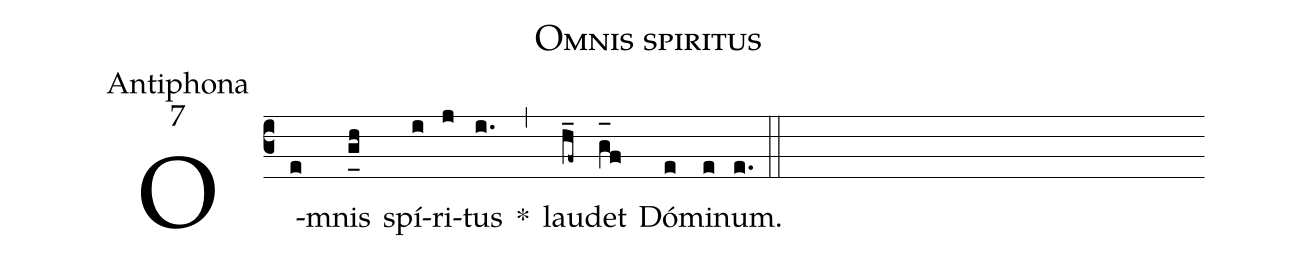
name:Omnis spiritus;
office-part:Antiphona;
mode:7;
%%
(c3) O(e)mnis(g_[uh:l]h) spí(i)ri(j)tus(i.) *(,) lau(h_f~)det(g_[oh:h]f) Dó(e)mi(e)num.(e.) (::)
